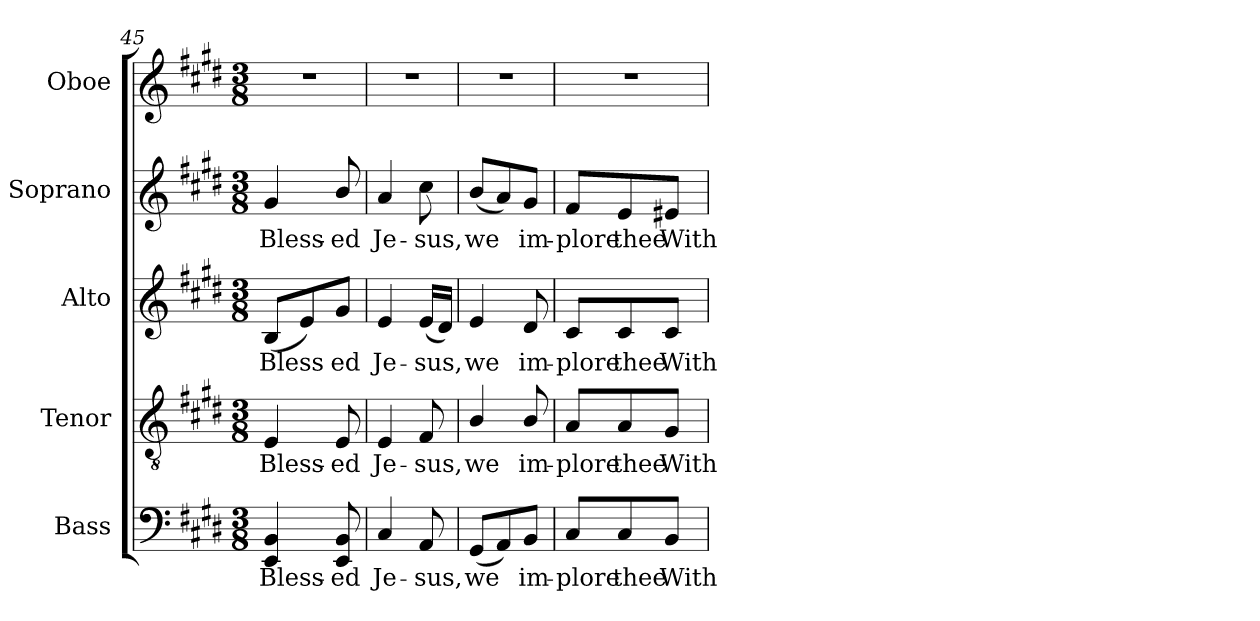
**kern	**text	**kern	**text	**kern	**text	**kern	**text	**kern
*part5	*part5	*part4	*part4	*part3	*part3	*part2	*part2	*part1
*staff5	*staff5	*staff4	*staff4	*staff3	*staff3	*staff2	*staff2	*staff1
*I"Bass	*	*I"Tenor	*	*I"Alto	*	*I"Soprano	*	*I"Oboe
*I'B	*	*I'T	*	*I'A	*	*I'S	*	*I'Ob.
*clefF4	*	*clefGv2	*	*clefG2	*	*clefG2	*	*clefG2
*k[f#c#g#d#]	*	*k[f#c#g#d#]	*	*k[f#c#g#d#]	*	*k[f#c#g#d#]	*	*k[f#c#g#d#]
*E:	*	*E:	*	*E:	*	*E:	*	*E:
*M3/8	*	*M3/8	*	*M3/8	*	*M3/8	*	*M3/8
=45	=45	=45	=45	=45	=45	=45	=45	=45
!	!LO:LY:b	!	!LO:LY:b	!	!LO:LY:b	!	!LO:LY:b	!
4EE/ 4BB/	Bless-	4E/	Bless-	(<8B/L	Bless­	4g#/	Bless-	4.r
.	.	.	.	8e/)	.	.	.	.
!	!LO:LY:b	!	!LO:LY:b	!	!LO:LY:b	!	!LO:LY:b	!
8EE/ 8BB/	-ed	8E/	-ed	8g#/J	ed	8b/	-ed	.
=46	=46	=46	=46	=46	=46	=46	=46	=46
!	!LO:LY:b	!	!LO:LY:b	!	!LO:LY:b	!	!LO:LY:b	!
4C#/	Je-	4E/	Je-	4e/	Je-	4a/	Je-	4.r
!	!LO:LY:b	!	!LO:LY:b	!	!LO:LY:b	!	!LO:LY:b	!
8AA/	-sus,	8F#/	-sus,	(<16e/LL	-sus,	8cc#\	-sus,	.
.	.	.	.	16d#/JJ)	.	.	.	.
=47	=47	=47	=47	=47	=47	=47	=47	=47
!	!LO:LY:b	!	!LO:LY:b	!	!LO:LY:b	!	!LO:LY:b	!
(<8GG#/L	we	4B/	we	4e/	we	(<8b/L	we	4.r
8AA/)	.	.	.	.	.	8a/)	.	.
!	!LO:LY:b	!	!LO:LY:b	!	!LO:LY:b	!	!LO:LY:b	!
8BB/J	im-	8B/	im-	8d#/	im-	8g#/J	im-	.
!!LO:LB:g=z
=48	=48	=48	=48	=48	=48	=48	=48	=48
!	!LO:LY:b	!	!LO:LY:b	!	!LO:LY:b	!	!LO:LY:b	!
8C#/L	-plore	8A/L	-plore	8c#/L	-plore	8f#/L	-plore	4.r
!	!LO:LY:b	!	!LO:LY:b	!	!LO:LY:b	!	!LO:LY:b	!
8C#/	thee	8A/	thee	8c#/	thee	8e/	thee	.
!	!LO:LY:b	!	!LO:LY:b	!	!LO:LY:b	!	!LO:LY:b	!
8BB/J	With	8G#/J	With	8c#/J	With	8e#X/J	With	.
=	=	=	=	=	=	=	=	=
*-	*-	*-	*-	*-	*-	*-	*-	*-
